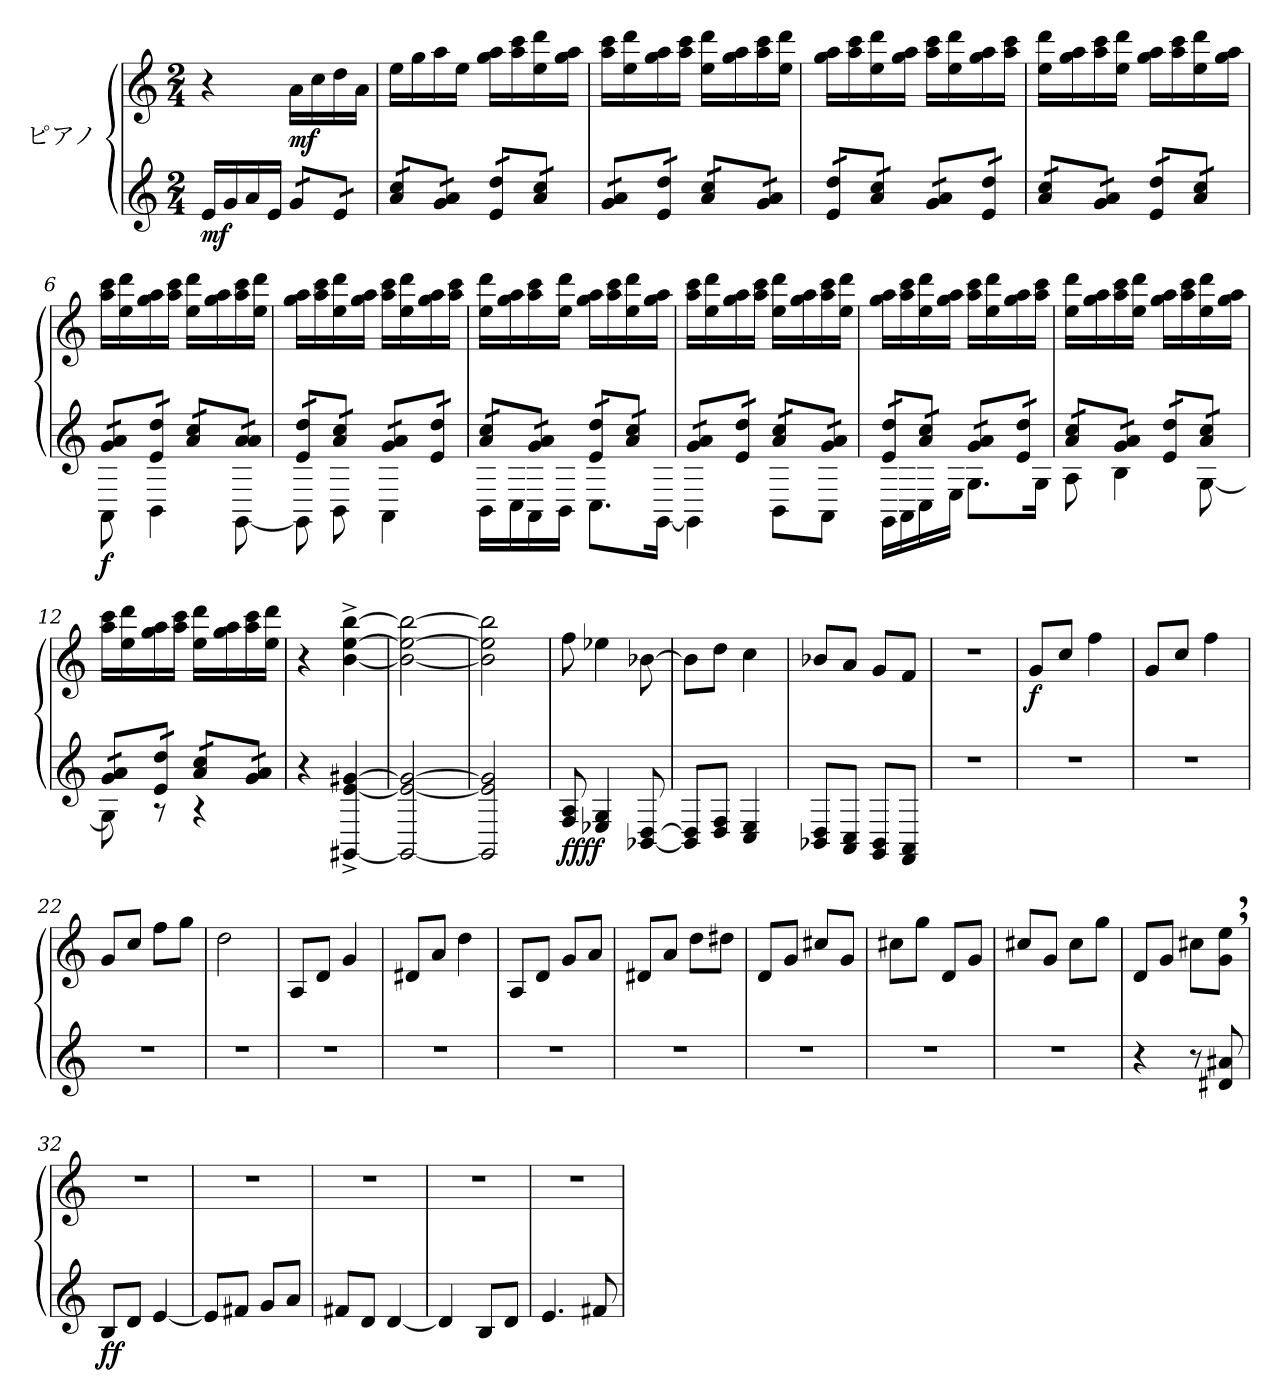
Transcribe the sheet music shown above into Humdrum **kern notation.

**kern	**kern	**dynam
*part1	*part1	*part1
*staff2	*staff1	*staff1/2
*I"ピアノ	*	*
*clefG2	*clefG2	*
*k[]	*k[]	*
*M2/4	*M2/4	*
=1	=1	=1
!	!	!LO:DY:b=2
16e/LL	4r	mf
16g/	.	.
16a/	.	.
16e/JJ	.	.
!	!	!LO:DY:b
*tremolo	*	*
16g/LL	16a\LL	mf
16g/	16cc\	.
16e/	16dd\	.
16e/JJ	16a\JJ	.
=2	=2	=2
16a/ 16cc/LL	16ee\LL	.
16a/ 16cc/	16gg\	.
16g/ 16a/	16aa\	.
16g/ 16a/JJ	16ee\JJ	.
16e/ 16dd/LL	16gg\ 16aa\LL	.
16e/ 16dd/	16aa\ 16ccc\	.
16a/ 16cc/	16ee\ 16ddd\	.
16a/ 16cc/JJ	16gg\ 16aa\JJ	.
=3	=3	=3
16g/ 16a/LL	16aa\ 16ccc\LL	.
16g/ 16a/	16ee\ 16ddd\	.
16e/ 16dd/	16gg\ 16aa\	.
16e/ 16dd/JJ	16aa\ 16ccc\JJ	.
16a/ 16cc/LL	16ee\ 16ddd\LL	.
16a/ 16cc/	16gg\ 16aa\	.
16g/ 16a/	16aa\ 16ccc\	.
16g/ 16a/JJ	16ee\ 16ddd\JJ	.
=4	=4	=4
16e/ 16dd/LL	16gg\ 16aa\LL	.
16e/ 16dd/	16aa\ 16ccc\	.
16a/ 16cc/	16ee\ 16ddd\	.
16a/ 16cc/JJ	16gg\ 16aa\JJ	.
16g/ 16a/LL	16aa\ 16ccc\LL	.
16g/ 16a/	16ee\ 16ddd\	.
16e/ 16dd/	16gg\ 16aa\	.
16e/ 16dd/JJ	16aa\ 16ccc\JJ	.
=5	=5	=5
16a/ 16cc/LL	16ee\ 16ddd\LL	.
16a/ 16cc/	16gg\ 16aa\	.
16g/ 16a/	16aa\ 16ccc\	.
16g/ 16a/JJ	16ee\ 16ddd\JJ	.
16e/ 16dd/LL	16gg\ 16aa\LL	.
16e/ 16dd/	16aa\ 16ccc\	.
16a/ 16cc/	16ee\ 16ddd\	.
16a/ 16cc/JJ	16gg\ 16aa\JJ	.
!!LO:LB:g=z
=6	=6	=6
*^	*	*
!	!	!	!LO:DY:b=2
16g/ 16a/LL	8AA\	16aa\ 16ccc\LL	f
16g/ 16a/	.	16ee\ 16ddd\	.
16e/ 16dd/	4BB\	16gg\ 16aa\	.
16e/ 16dd/JJ	.	16aa\ 16ccc\JJ	.
16a/ 16cc/LL	.	16ee\ 16ddd\LL	.
16a/ 16cc/	.	16gg\ 16aa\	.
16a/ 16a/	[8GG\	16aa\ 16ccc\	.
16a/ 16a/JJ	.	16ee\ 16ddd\JJ	.
=7	=7	=7	=7
16e/ 16dd/LL	8GG\]	16gg\ 16aa\LL	.
16e/ 16dd/	.	16aa\ 16ccc\	.
16a/ 16cc/	8BB\	16ee\ 16ddd\	.
16a/ 16cc/JJ	.	16gg\ 16aa\JJ	.
16g/ 16a/LL	4AA\	16aa\ 16ccc\LL	.
16g/ 16a/	.	16ee\ 16ddd\	.
16e/ 16dd/	.	16gg\ 16aa\	.
16e/ 16dd/JJ	.	16aa\ 16ccc\JJ	.
=8	=8	=8	=8
16a/ 16cc/LL	16BB\LL	16ee\ 16ddd\LL	.
16a/ 16cc/	16C\	16gg\ 16aa\	.
16g/ 16a/	16AA\	16aa\ 16ccc\	.
16g/ 16a/JJ	16BB\JJ	16ee\ 16ddd\JJ	.
16e/ 16dd/LL	8.C\L	16gg\ 16aa\LL	.
16e/ 16dd/	.	16aa\ 16ccc\	.
16a/ 16cc/	.	16ee\ 16ddd\	.
16a/ 16cc/JJ	[16GG\Jk	16gg\ 16aa\JJ	.
=9	=9	=9	=9
16g/ 16a/LL	4GG\]	16aa\ 16ccc\LL	.
16g/ 16a/	.	16ee\ 16ddd\	.
16e/ 16dd/	.	16gg\ 16aa\	.
16e/ 16dd/JJ	.	16aa\ 16ccc\JJ	.
16a/ 16cc/LL	8BB\L	16ee\ 16ddd\LL	.
16a/ 16cc/	.	16gg\ 16aa\	.
16g/ 16a/	8AA\J	16aa\ 16ccc\	.
16g/ 16a/JJ	.	16ee\ 16ddd\JJ	.
!!LO:LB:g=z
=10	=10	=10	=10
16e/ 16dd/LL	16GG\LL	16gg\ 16aa\LL	.
16e/ 16dd/	16AA\	16aa\ 16ccc\	.
16a/ 16cc/	16C\	16ee\ 16ddd\	.
16a/ 16cc/JJ	16E\JJ	16gg\ 16aa\JJ	.
16g/ 16a/LL	8.G\L	16aa\ 16ccc\LL	.
16g/ 16a/	.	16ee\ 16ddd\	.
16e/ 16dd/	.	16gg\ 16aa\	.
16e/ 16dd/JJ	16G\Jk	16aa\ 16ccc\JJ	.
=11	=11	=11	=11
16a/ 16cc/LL	8A\	16ee\ 16ddd\LL	.
16a/ 16cc/	.	16gg\ 16aa\	.
16g/ 16a/	4B\	16aa\ 16ccc\	.
16g/ 16a/JJ	.	16ee\ 16ddd\JJ	.
16e/ 16dd/LL	.	16gg\ 16aa\LL	.
16e/ 16dd/	.	16aa\ 16ccc\	.
16a/ 16cc/	[8G\	16ee\ 16ddd\	.
16a/ 16cc/JJ	.	16gg\ 16aa\JJ	.
=12	=12	=12	=12
16g/ 16a/LL	8G\]	16aa\ 16ccc\LL	.
16g/ 16a/	.	16ee\ 16ddd\	.
16e/ 16dd/	8r	16gg\ 16aa\	.
16e/ 16dd/JJ	.	16aa\ 16ccc\JJ	.
16a/ 16cc/LL	4r	16ee\ 16ddd\LL	.
16a/ 16cc/	.	16gg\ 16aa\	.
16g/ 16a/	.	16aa\ 16ccc\	.
16g/ 16a/JJ	.	16ee\ 16ddd\JJ	.
*Xtremolo	*	*	*
*v	*v	*	*
=13	=13	=13
4r	4r	.
!	!	!LO:DY:b=2
!	!	!LO:DY:n=1:b
[4GG#X/^ [4e/^ [4g#X/^	[4b\^ [4ee\^ [4bb\^	sffz sffz
=14	=14	=14
2GG#/_ 2e/_ 2g#/_	2b\_ 2ee\_ 2bb\_	.
=15	=15	=15
2GG#/] 2e/] 2g#/]	2b\] 2ee\] 2bb\]	.
=16	=16	=16
!	!	!LO:DY:b=2
!	!	!LO:DY:n=1:b
8F/ 8A/	8ff\	ff ff
4E-X/ 4G/	4ee-X\	.
[8BB-X/ [8D/	[8b-X\	.
!!LO:LB:g=z
=17	=17	=17
8BB-/] 8D/]L	8b-\L]	.
8D/ 8F/J	8dd\J	.
4C/ 4E/	4cc\	.
=18	=18	=18
8BB-X/ 8D/L	8b-X/L	.
8AA/ 8C/J	8a/J	.
8GG/ 8BB-/L	8g/L	.
8FF/ 8AA/J	8f/J	.
=19	=19	=19
2r	2r	.
=20	=20	=20
*	*MM150	*
!	!	!LO:DY:b
2r	8g/L	f
.	8cc/J	.
.	4ff\	.
=21	=21	=21
2r	8g/L	.
.	8cc/J	.
.	4ff\	.
=22	=22	=22
2r	8g/L	.
.	8cc/J	.
.	8ff\L	.
.	8gg\J	.
=23	=23	=23
2r	2dd\	.
=24	=24	=24
2r	8A/L	.
.	8d/J	.
.	4g/	.
=25	=25	=25
2r	8d#X/L	.
.	8a/J	.
.	4dd\	.
=26	=26	=26
2r	8A/L	.
.	8d/J	.
.	8g/L	.
.	8a/J	.
=27	=27	=27
2r	8d#X/L	.
.	8a/J	.
.	8dd\L	.
.	8dd#X\J	.
=28	=28	=28
2r	8d/L	.
.	8g/J	.
.	8cc#X/L	.
.	8g/J	.
!!LO:LB:g=z
=29	=29	=29
2r	8cc#X\L	.
.	8gg\J	.
.	8d/L	.
.	8g/J	.
=30	=30	=30
2r	8cc#X/L	.
.	8g/J	.
.	8cc#\L	.
.	8gg\J	.
=31	=31	=31
4r	8d/L	.
.	8g/J	.
8r	8cc#X\L	.
8d#X/ 8a#X/	8g\, 8ee\,J	.
=32	=32	=32
*	*MM140	*
!	!	!LO:DY:b=2
8B/L	2r	ff
8d/J	.	.
[4e/	.	.
=33	=33	=33
8e/L]	2r	.
8f#X/J	.	.
8g/L	.	.
8a/J	.	.
=34	=34	=34
8f#X/L	2r	.
8d/J	.	.
[4d/	.	.
=35	=35	=35
4d/]	2r	.
*	*MM145	*
8B/L	.	.
8d/J	.	.
=36	=36	=36
4.e/	2r	.
8f#X/	.	.
=	=	=
*-	*-	*-
